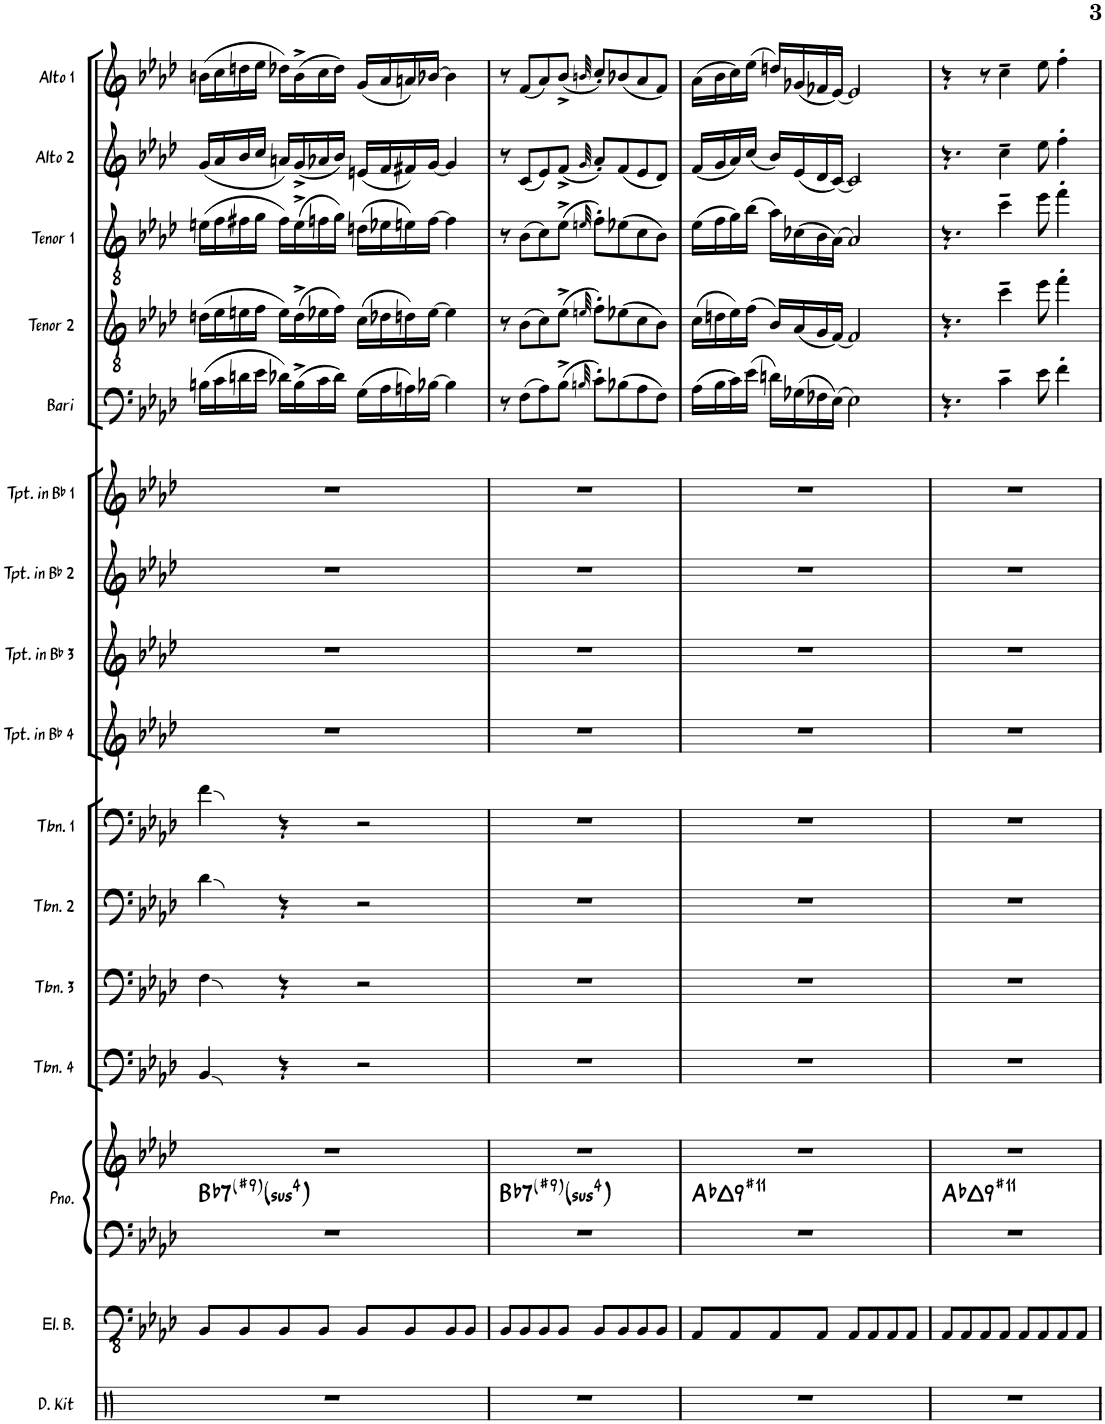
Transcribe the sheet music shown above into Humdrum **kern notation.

**kern	**kern	**kern	**kern	**harte	**kern	**kern	**kern	**kern	**kern	**kern	**kern	**kern	**kern	**kern	**kern	**kern	**kern
*part16	*part15	*part14	*part14	*part14	*part13	*part12	*part11	*part10	*part9	*part8	*part7	*part6	*part5	*part4	*part3	*part2	*part1
*staff17	*staff16	*staff15	*staff14	*	*staff13	*staff12	*staff11	*staff10	*staff9	*staff8	*staff7	*staff6	*staff5	*staff4	*staff3	*staff2	*staff1
*I"Drum Kit	*I"Electric Bass	*I"Piano	*	*	*I"Trombone 4	*I"Trombone 3	*I"Trombone 2	*I"Trombone 1	*I"Trumpet in Bb 4	*I"Trumpet in Bb 3	*I"Trumpet in Bb 2	*I"Trumpet in Bb 1	*I"Bari Sax	*I"Tenor Sax 2	*I"Tenor Sax 1	*I"Alto Sax 2	*I"Alto Sax 1
*I'D. Kit	*I'El. B.	*I'Pno.	*	*	*I'Tbn. 4	*I'Tbn. 3	*I'Tbn. 2	*I'Tbn. 1	*I'Tpt. in Bb 4	*I'Tpt. in Bb 3	*I'Tpt. in Bb 2	*I'Tpt. in Bb 1	*I'Bari	*I'Tenor 2	*I'Tenor 1	*I'Alto 2	*I'Alto 1
!!LO:PB:g=z
*clefX	*clefFv4	*clefF4	*clefG2	*	*clefF4	*clefF4	*clefF4	*clefF4	*clefG2	*clefG2	*clefG2	*clefG2	*clefF4	*clefGv2	*clefGv2	*clefG2	*clefG2
*	*	*	*	*	*	*	*	*	*Trd1c2	*Trd1c2	*Trd1c2	*Trd1c2	*Trd12c21	*Trd8c14	*Trd8c14	*Trd5c9	*Trd5c9
*k[]	*k[b-e-a-d-]	*k[b-e-a-d-]	*k[b-e-a-d-]	*	*k[b-e-a-d-]	*k[b-e-a-d-]	*k[b-e-a-d-]	*k[b-e-a-d-]	*k[b-e-a-d-]	*k[b-e-a-d-]	*k[b-e-a-d-]	*k[b-e-a-d-]	*k[b-e-a-d-]	*k[b-e-a-d-]	*k[b-e-a-d-]	*k[b-e-a-d-]	*k[b-e-a-d-]
*M4/4	*M4/4	*M4/4	*M4/4	*	*M4/4	*M4/4	*M4/4	*M4/4	*M4/4	*M4/4	*M4/4	*M4/4	*M4/4	*M4/4	*M4/4	*M4/4	*M4/4
=11	=11	=11	=11	=11	=11	=11	=11	=11	=11	=11	=11	=11	=11	=11	=11	=11	=11
!	!	!	!	!LO:H:kt=74	!	!	!	!	!	!	!	!	!	!	!	!	!
1r	8BBB-/L	1r	1r	Bb:sus4(7,#9)	4BB-/	4F\	4d-\	4f\	1r	1r	1r	1r	(16Bn\LL	(16dn\LL	(16en\LL	(16g/LL	(16bn\LL
.	.	.	.	.	.	.	.	.	.	.	.	.	16c\	16e-\	16f\	16a-/	16cc\
.	8BBB-/	.	.	.	.	.	.	.	.	.	.	.	16dn\	16en\	16f#X\	16b-/	16ddn\
.	.	.	.	.	.	.	.	.	.	.	.	.	16e-\JJ	16f\JJ	16g\JJ	16cc/JJ	16ee-\JJ
.	8BBB-/	.	.	.	4r	4r	4r	4r	.	.	.	.	16d-X\LL)	16e\LL)	16f#\LL)	16an/LL)	16dd-X\LL)
.	.	.	.	.	.	.	.	.	.	.	.	.	(16B^\	(16d^\	(16e^\	(16g^/	(16b^\
.	8BBB-/J	.	.	.	.	.	.	.	.	.	.	.	16c\	16e-X\	16fn\	16a-X/	16cc\
.	.	.	.	.	.	.	.	.	.	.	.	.	16d-\JJ)	16f\JJ)	16g\JJ)	16b-/JJ)	16dd-\JJ)
.	8BBB-/L	.	.	.	2r	2r	2r	2r	.	.	.	.	(16G\LL	(16c\LL	(16dn\LL	(16en/LL	(16g/LL
.	.	.	.	.	.	.	.	.	.	.	.	.	16A-\	16d-X\	16e-X\	16f/	16a-/
.	8BBB-/	.	.	.	.	.	.	.	.	.	.	.	16An\)	16dn\)	16en\)	16f#X/)	16an/)
.	.	.	.	.	.	.	.	.	.	.	.	.	[16B-X\JJ	[16e-\JJ	[16f\JJ	[16g/JJ	[16b-X/JJ
.	8BBB-/	.	.	.	.	.	.	.	.	.	.	.	4B-\]	4e-\]	4f\]	4g/]	4b-\]
.	8BBB-/J	.	.	.	.	.	.	.	.	.	.	.	.	.	.	.	.
=12	=12	=12	=12	=12	=12	=12	=12	=12	=12	=12	=12	=12	=12	=12	=12	=12	=12
!	!	!	!	!LO:H:kt=74	!	!	!	!	!	!	!	!	!	!	!	!	!
1r	8BBB-/L	1r	1r	Bb:sus4(7,#9)	1r	1r	1r	1r	1r	1r	1r	1r	8r	8r	8r	8r	8r
.	8BBB-/	.	.	.	.	.	.	.	.	.	.	.	(8F\L	(8B-\L	(8B-\L	(8c/L	(8f/L
.	8BBB-/	.	.	.	.	.	.	.	.	.	.	.	8A-\)	8c\)	8c\)	8e-/)	8a-/)
.	8BBB-/J	.	.	.	.	.	.	.	.	.	.	.	(8B-^\J	(8e-^\J	(8e-^\J	(8f^/J	(8b-^/J
.	.	.	.	.	.	.	.	.	.	.	.	.	32qBn/	32qen/	32qen/	32qg/	32qbn/
.	8BBB-/L	.	.	.	.	.	.	.	.	.	.	.	8c'\L)	8f'\L)	8f'\L)	8a-'/L)	8cc'/L)
.	8BBB-/	.	.	.	.	.	.	.	.	.	.	.	(8B-X\	(8e-X\	(8e-X\	(8f/	(8b-X/
.	8BBB-/	.	.	.	.	.	.	.	.	.	.	.	8A-\	8c\	8c\	8e-/	8a-/
.	8BBB-/J	.	.	.	.	.	.	.	.	.	.	.	8F\J)	8B-\J)	8B-\J)	8d-/J)	8f/J)
=13	=13	=13	=13	=13	=13	=13	=13	=13	=13	=13	=13	=13	=13	=13	=13	=13	=13
!	!	!	!	!LO:H:kt=9	!	!	!	!	!	!	!	!	!	!	!	!	!
1r	8AAA-/L	1r	1r	Ab:maj9(#11)	1r	1r	1r	1r	1r	1r	1r	1r	(16A-\LL	(16c\LL	(16e-\LL	(16f/LL	(16a-\LL
.	.	.	.	.	.	.	.	.	.	.	.	.	16B-\	16dn\	16f\	16g/	16b-\
.	8AAA-/	.	.	.	.	.	.	.	.	.	.	.	16c\)	16e-\)	16g\)	16a-/)	16cc\)
.	.	.	.	.	.	.	.	.	.	.	.	.	(16e-\JJ	(16f\JJ	(16b-\JJ	(16cc/JJ	(16ee-\JJ
.	8AAA-/	.	.	.	.	.	.	.	.	.	.	.	16dn\LL)	16B-/LL)	16a-\LL)	16b-/LL)	16ddn/LL)
.	.	.	.	.	.	.	.	.	.	.	.	.	(16G-X\	(16A-/	(16c-X\	(16e-/	(16g-X/
.	8AAA-/J	.	.	.	.	.	.	.	.	.	.	.	16F-X\	16G/	16B-\	16d-/	16f-X/
.	.	.	.	.	.	.	.	.	.	.	.	.	[16E-\JJ)	[16F/JJ)	[16A-\JJ)	[16c/JJ)	[16e-/JJ)
.	8AAA-/L	.	.	.	.	.	.	.	.	.	.	.	2E-\]	2F/]	2A-/]	2c/]	2e-/]
.	8AAA-/	.	.	.	.	.	.	.	.	.	.	.	.	.	.	.	.
.	8AAA-/	.	.	.	.	.	.	.	.	.	.	.	.	.	.	.	.
.	8AAA-/J	.	.	.	.	.	.	.	.	.	.	.	.	.	.	.	.
=14	=14	=14	=14	=14	=14	=14	=14	=14	=14	=14	=14	=14	=14	=14	=14	=14	=14
!	!	!	!	!LO:H:kt=9	!	!	!	!	!	!	!	!	!	!	!	!	!
1r	8AAA-/L	1r	1r	Ab:maj9(#11)	1r	1r	1r	1r	1r	1r	1r	1r	4.r	4.r	4.r	4.r	4r
.	8AAA-/	.	.	.	.	.	.	.	.	.	.	.	.	.	.	.	.
.	8AAA-/	.	.	.	.	.	.	.	.	.	.	.	.	.	.	.	8r
.	8AAA-/J	.	.	.	.	.	.	.	.	.	.	.	4c~\	4cc~\	4cc~\	4cc~\	4cc~\
.	8AAA-/L	.	.	.	.	.	.	.	.	.	.	.	.	.	.	.	.
.	8AAA-/	.	.	.	.	.	.	.	.	.	.	.	8e-\	8ee-\	8ee-\	8ee-\	8ee-\
.	8AAA-/	.	.	.	.	.	.	.	.	.	.	.	4f'\	4ff'\	4ff'\	4ff'\	4ff'\
.	8AAA-/J	.	.	.	.	.	.	.	.	.	.	.	.	.	.	.	.
=	=	=	=	=	=	=	=	=	=	=	=	=	=	=	=	=	=
*-	*-	*-	*-	*-	*-	*-	*-	*-	*-	*-	*-	*-	*-	*-	*-	*-	*-
